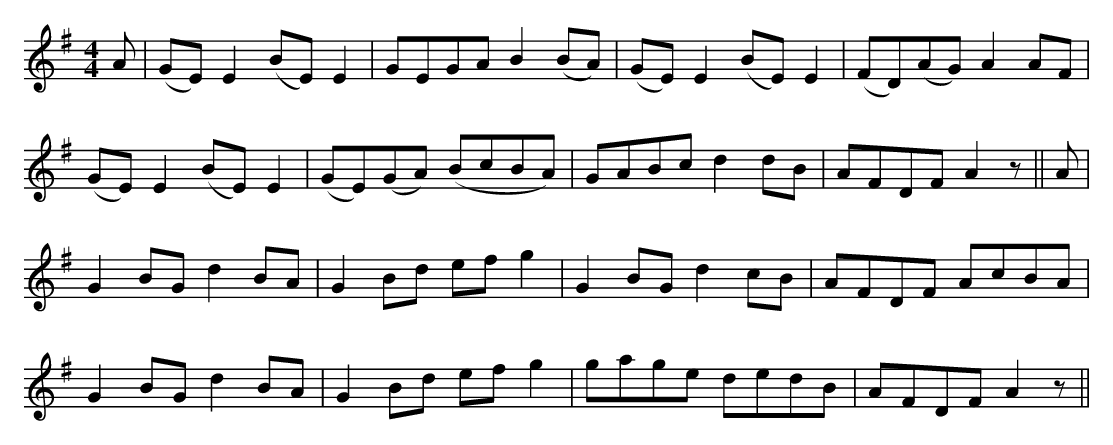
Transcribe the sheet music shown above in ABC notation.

X:1
M:4/4
K:Emin
A|(GE)E2 (BE)E2|GEGA B2(BA)|(GE)E2 (BE)E2|(FD)(AG)A2AF|
(GE)E2 (BE)E2|(GE)(GA) (BcBA)|GABc d2dB|AFDF A2z||A|
G2BG d2BA|G2Bd efg2|G2BG d2cB|AFDF AcBA|
G2BG d2BA|G2Bd efg2|gage dedB|AFDF A2z||
